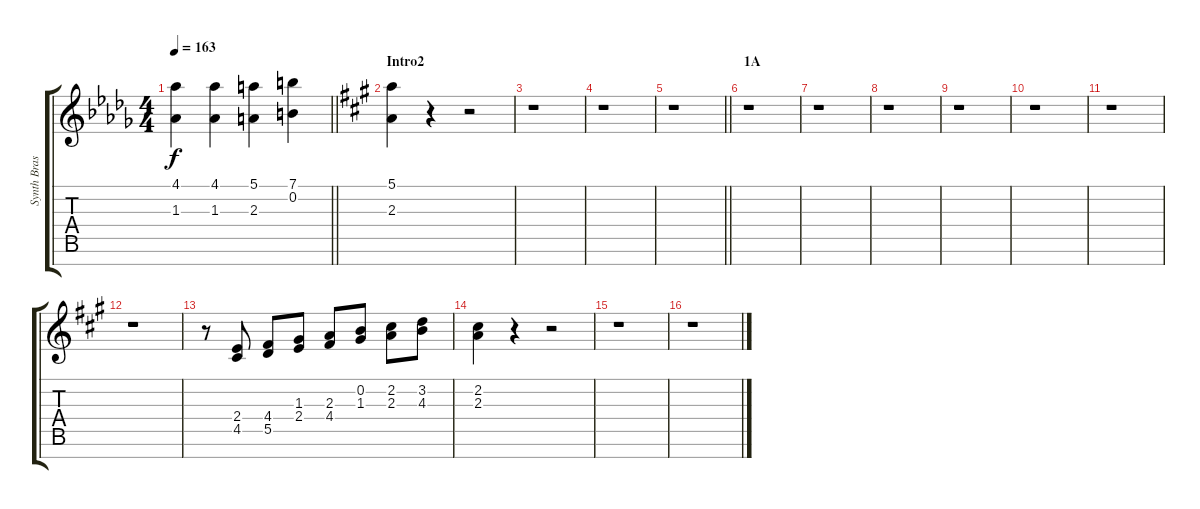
\track ("Synth Brass I" "Synth Bras") {instrument brasssection}
\staff {score tabs}
\tuning (E5 B4 G4 D4 A3 E3 B2) {hide}
\ts (4 4)
\tempo 163
\clef g2
\barLineRight lightlight
\ks db
(4.1 1.3).4{dy f} (4.1 1.3).4 (5.1 2.3).4 (7.1 0.2).4 |
\section ("" "Intro2")
\ks a
(5.1 2.3).4 r.4 r.2 |
r.1 |
r.1 |
\barLineRight lightlight
r.1 |
\section ("" "1A")
r.1 |
r.1 |
r.1 |
r.1 |
r.1 |
r.1 |
r.1 |
r.8 (2.4 4.5).8 (4.4 5.5).8 (1.3 2.4).8 (2.3 4.4).8 (0.2 1.3).8 (2.2 2.3).8 (3.2 4.3).8 |
(2.2 2.3).4 r.4 r.2 |
r.1 |
r.1
